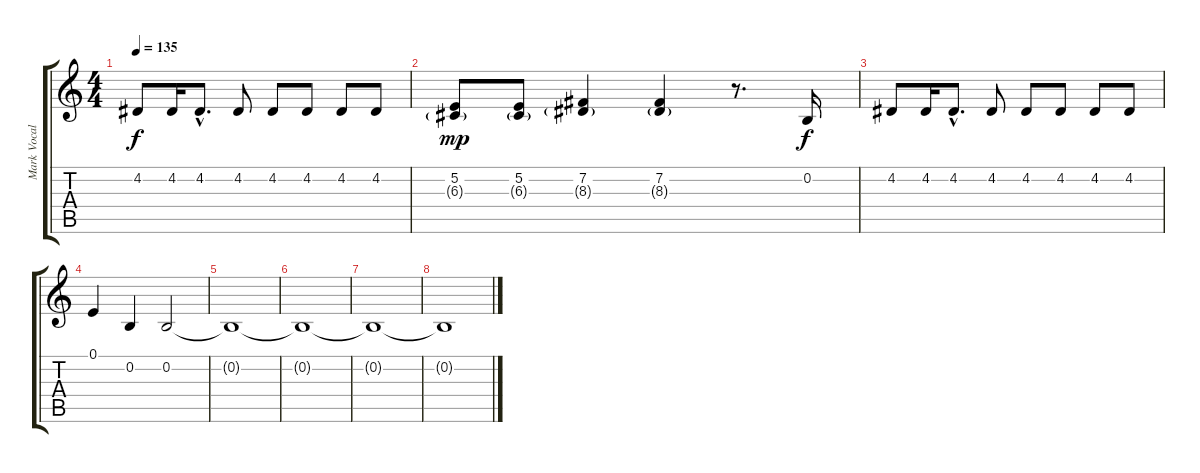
\track ("Mark Vocals" "Mark Vocal") {instrument altosax}
\staff {score tabs}
\tuning (E4 B3 G3 D3 A2 E2) {hide}
\ts (4 4)
\tempo 135
\clef g2
\ks c
4.2.8{dy f} 4.2.16 4.2{hac}.8{d} 4.2.8 4.2.8 4.2.8 4.2.8 4.2.8 |
(5.2 6.3{g}).8{dy mp} (5.2 6.3{g}).8 (7.2 8.3{g}).4 (7.2 8.3{g}).4 r.8{d} 0.2.16{dy f} |
4.2.8 4.2.16 4.2{hac}.8{d} 4.2.8 4.2.8 4.2.8 4.2.8 4.2.8 |
0.1.4 0.2.4 0.2.2 |
0.2{t}.1 |
0.2{t}.1 |
0.2{t}.1 |
0.2{t}.1
